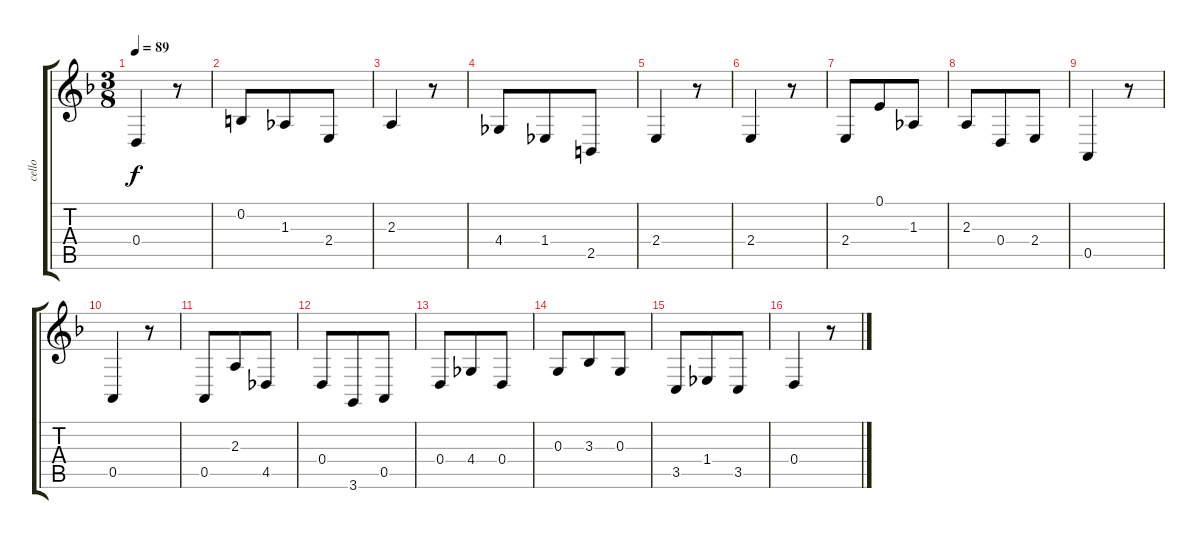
\track ("cello" "cello") {instrument cello}
\staff {score tabs}
\tuning (E4 B3 G3 D3 A2 E2) {hide}
\ts (3 8)
\tempo 89
\clef g2
\ks dminor
0.4.4{dy f} r.8 |
0.2.8 1.3.8 2.4.8 |
2.3.4 r.8 |
4.4.8 1.4.8 2.5.8 |
2.4.4 r.8 |
2.4.4 r.8 |
2.4.8 0.1.8 1.3.8 |
2.3.8 0.4.8 2.4.8 |
0.5.4 r.8 |
0.5.4 r.8 |
0.5.8 2.3.8 4.5.8 |
0.4.8 3.6.8 0.5.8 |
0.4.8 4.4.8 0.4.8 |
0.3.8 3.3.8 0.3.8 |
3.5.8 1.4.8 3.5.8 |
0.4.4 r.8
